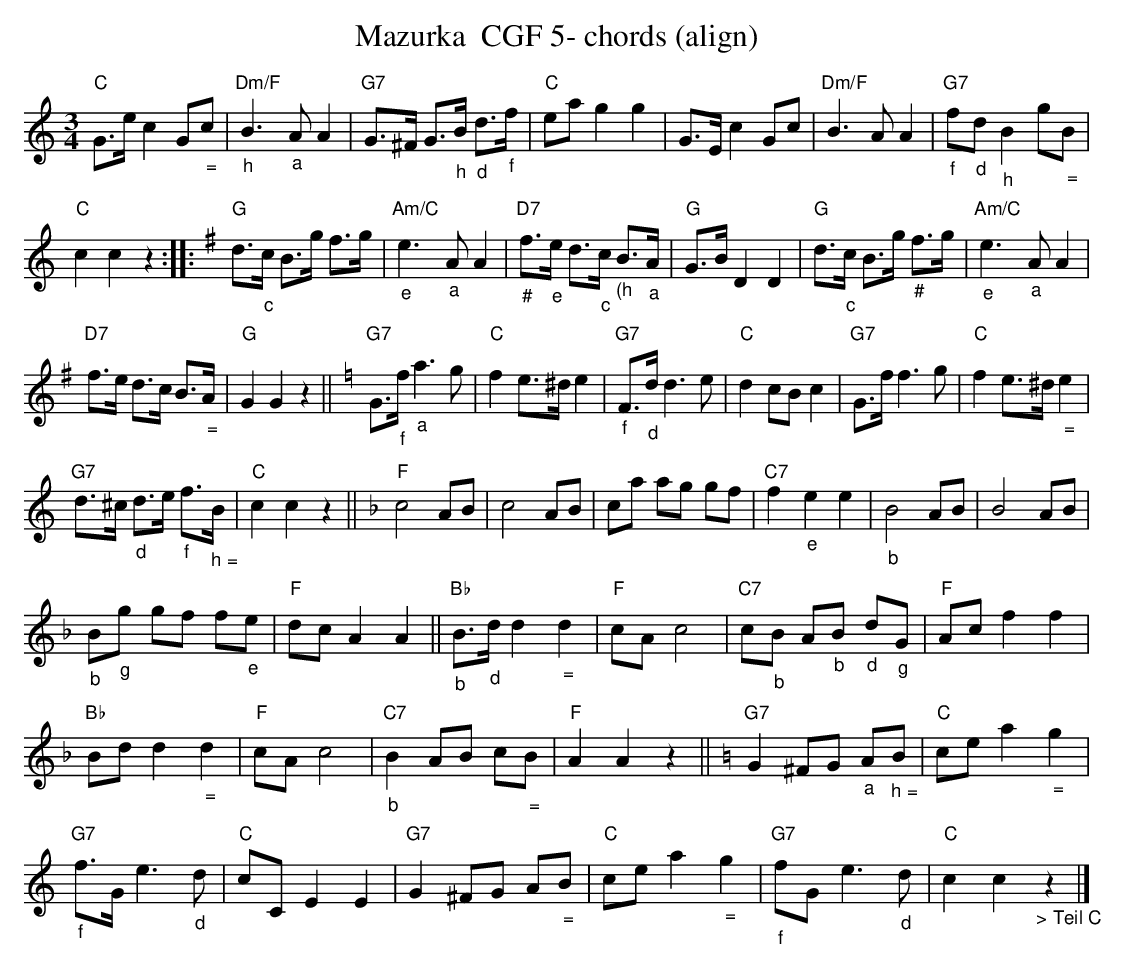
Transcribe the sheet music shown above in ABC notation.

X:1
T:Mazurka  CGF 5- chords (align)
M:3/4
L:1/8
K:Cmaj%%MIDI gchordon
"C"G>ec2G"_ ="c | "Dm/F""_h"B3"_a"AA2 | "G7"G>^F G>"_h"B "_d"d>"_f"f | "C"eag2g2 | G>Ec2Gc | "Dm/F"B3AA2 | "G7""_f"f"_d"d"_h"B2g"_ ="B |
 "C"c2c2z2 :: [K:Gmaj] "G"d>"_c"c B>g f>g | "Am/C""_e"e3"_a"AA2 | "D7""_#"f>"_e"e d>"_c"c "_(h"B>"_a"A | "G"G>B D2D2 | "G"d>"_c"c B>g "_#"f>g | "Am/C""_e"e3"_a"AA2 |
 "D7"f>e d>c B>"_ ="A | "G"G2G2z2 || [K:Cmaj] "G7"G>"_f"f"_a"a3g | "C"f2e>^de2 | "G7""_f"F>"_d"dd3e | "C"d2cBc2 | "G7"G>ff3g | "C"f2e>^d"_ ="e2 |
 "G7"d>^c "_d"d>e "_f"f>"_ h ="B | "C"c2c2z2 || [K:Fmaj] "F"c4AB | c4AB | ca ag gf | "C7"f2"_e"e2e2 | "_b"B4AB | B4AB |
 "_b"B"_g"g gf f"_e"e | "F"dcA2A2 || "Bb""_b"B>"_d"dd2"_ ="d2 | "F"cAc4 | "C7"c"_b"B A"_b"B "_d"d"_g"G | "F"Acf2f2 |
 "Bb"Bdd2"_ ="d2 | "F"cAc4 | "C7""_b"B2AB c"_ ="B | "F"A2A2z2 || [K:Cmaj] "G7"G2^FG "_a"A"_ h ="B | "C"cea2"_ ="g2 |
 "G7""_f"f>G e3"_d"d | "C"cC E2E2 | "G7"G2^FG A"_ ="B | "C"cea2"_ ="g2 | "G7""_f"fGe3"_d"d | "C"c2c2"_> Teil C"z2 |]
